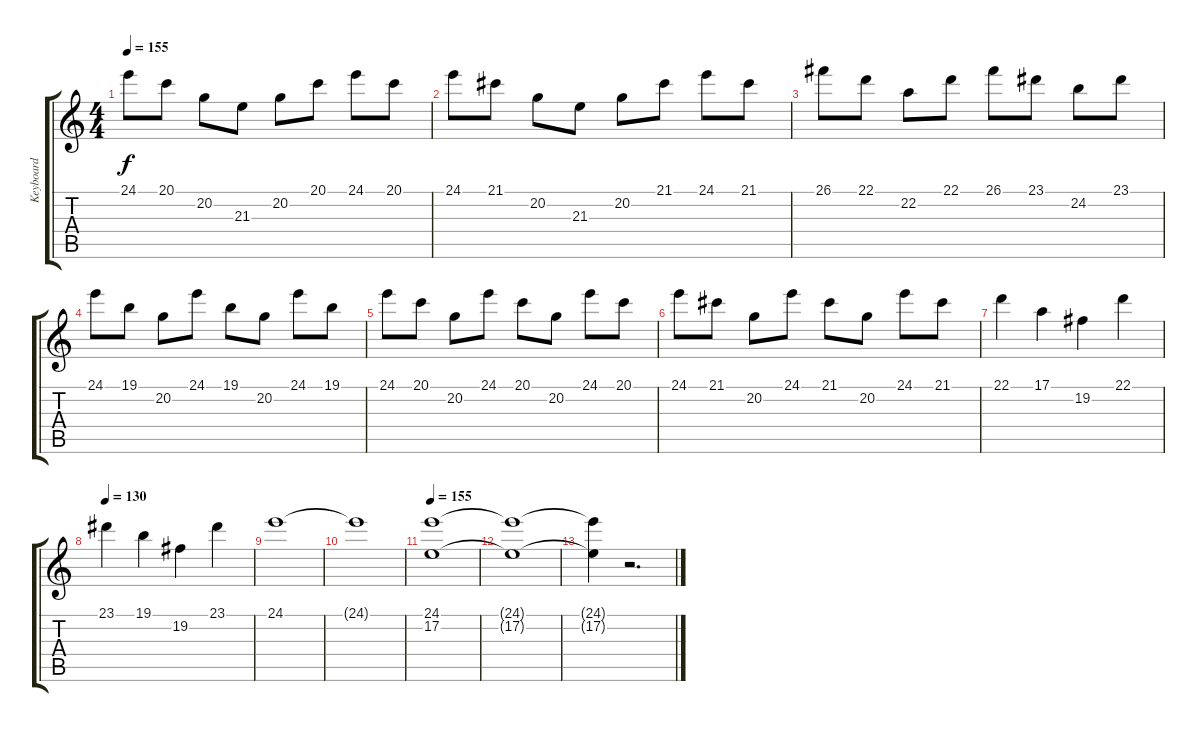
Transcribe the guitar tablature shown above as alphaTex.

\track ("Keyboard" "Keyboard") {instrument stringensemble1}
\staff {score tabs}
\tuning (E4 B3 G3 D3 A2 E2) {hide}
\ts (4 4)
\tempo 155
\clef g2
\ks c
24.1.8{dy f} 20.1.8 20.2.8 21.3.8 20.2.8 20.1.8 24.1.8 20.1.8 |
24.1.8 21.1.8 20.2.8 21.3.8 20.2.8 21.1.8 24.1.8 21.1.8 |
26.1.8 22.1.8 22.2.8 22.1.8 26.1.8 23.1.8 24.2.8 23.1.8 |
24.1.8{volume 12} 19.1.8 20.2.8 24.1.8 19.1.8 20.2.8 24.1.8 19.1.8 |
24.1.8 20.1.8 20.2.8 24.1.8 20.1.8 20.2.8 24.1.8 20.1.8 |
24.1.8 21.1.8 20.2.8 24.1.8 21.1.8 20.2.8 24.1.8 21.1.8 |
22.1.4 17.1.4 19.2.4 22.1.4 |
\tempo 130
23.1.4 19.1.4 19.2.4 23.1.4 |
24.1.1 |
24.1{t}.1 |
\tempo 155
(24.1 17.2).1{volume 9} |
(24.1{t} 17.2{t}).1 |
(24.1{t} 17.2{t}).4 r.2{d}
